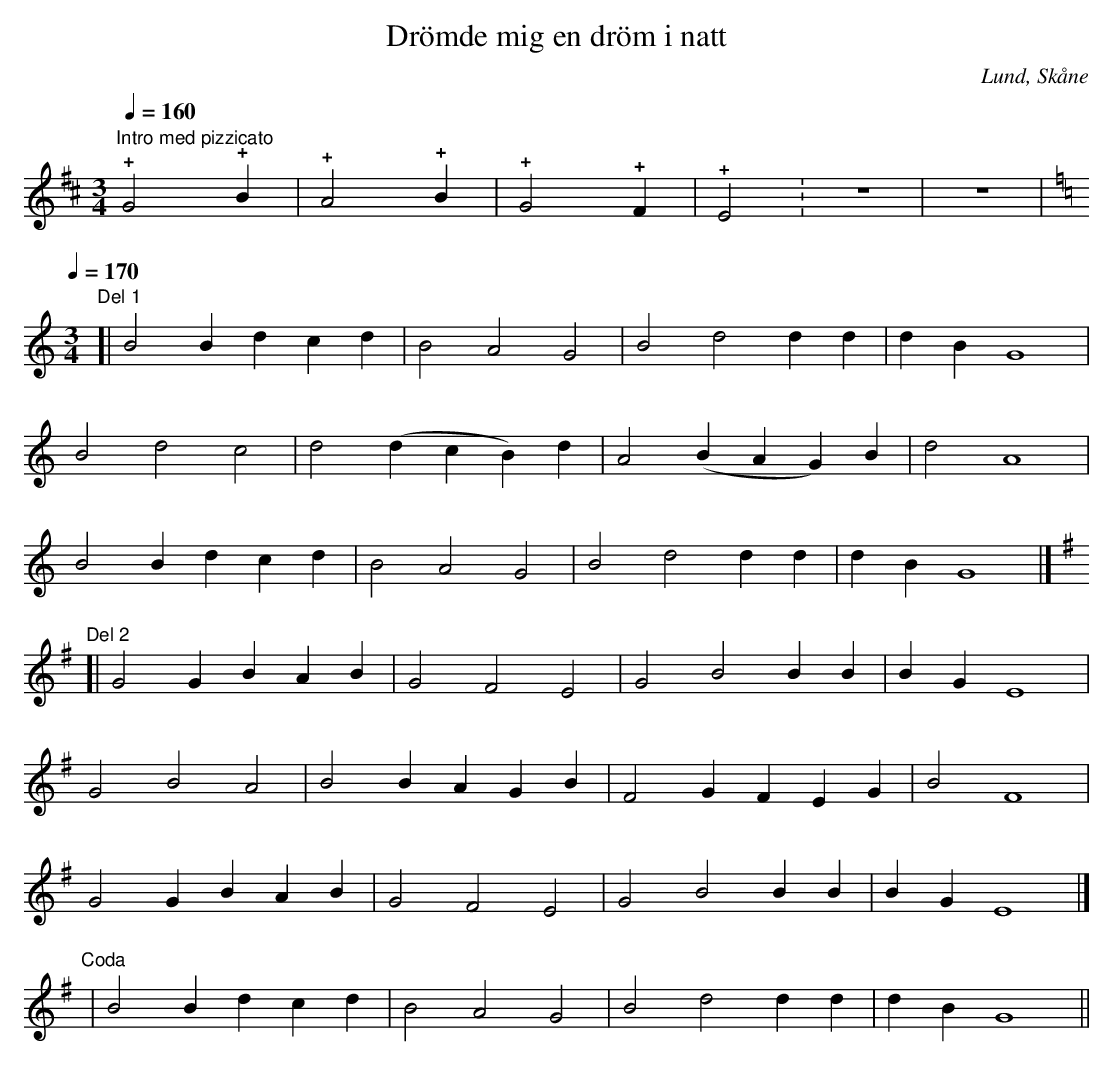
X:1
T:Drömde mig en dröm i natt
O:Lund, Skåne
M:3/4
L:1/4
Q:1/4=160
K:D
"Intro med pizzicato"!+!G2!+!B | !+!A2 !+!B | !+!G2 !+!F | !+!E2. | z3 | z3 |
Q:1/4=170
K:C
[M:3/4]"Del 1"[| B2 Bd cd | B2 A2 G2 | B2 d2 dd | dB G4 |
B2 d2 c2 | d2 (dcB) d | A2 (BAG) B | d2 A4 |
B2 Bd cd | B2 A2 G2 | B2 d2 dd | dB G4 |]
K:G
"Del 2"[| G2 GB AB | G2 F2 E2 | G2 B2 BB | BG E4 |
G2 B2 A2 | B2 BAG B | F2 GFE G | B2 F4 |
G2 GB AB | G2 F2 E2 | G2 B2 BB | BG E4 |]
"Coda" | B2 Bd cd | B2 A2 G2 | B2 d2 dd | dB G4 ||
